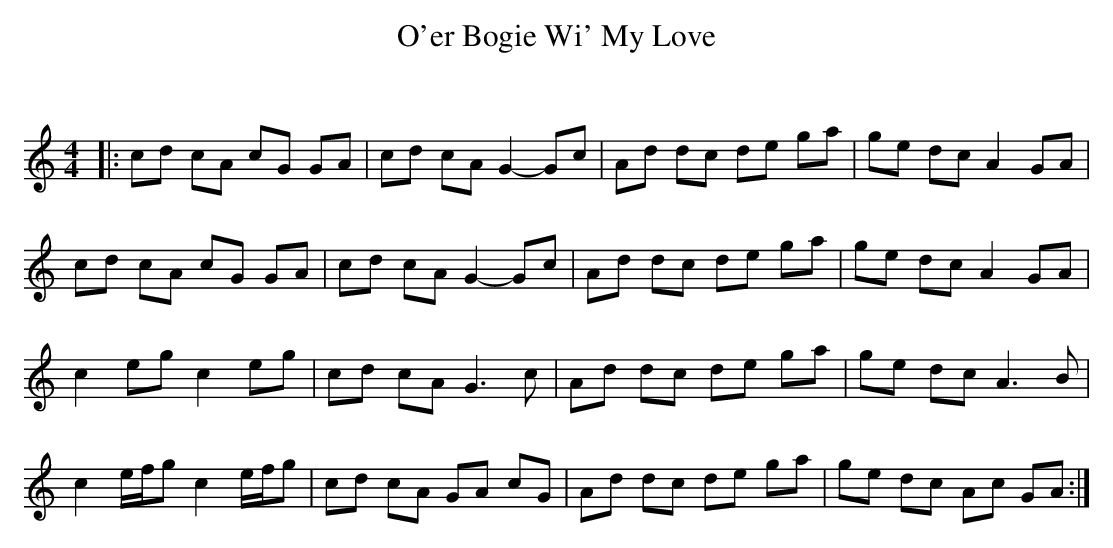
X:1
T: O'er Bogie Wi' My Love
C:
Q: 232
K:C
M:4/4
L:1/8
|:cd cA cG GA|cd cA G2-Gc|Ad dc de ga|ge dc A2 GA|
cd cA cG GA|cd cA G2-Gc|Ad dc de ga|ge dc A2 GA|
c2 eg c2 eg|cd cA G3c|Ad dc de ga|ge dc A3B|
c2 e1/2f1/2g c2 e1/2f1/2g|cd cA GA cG|Ad dc de ga|ge dc Ac GA:|
